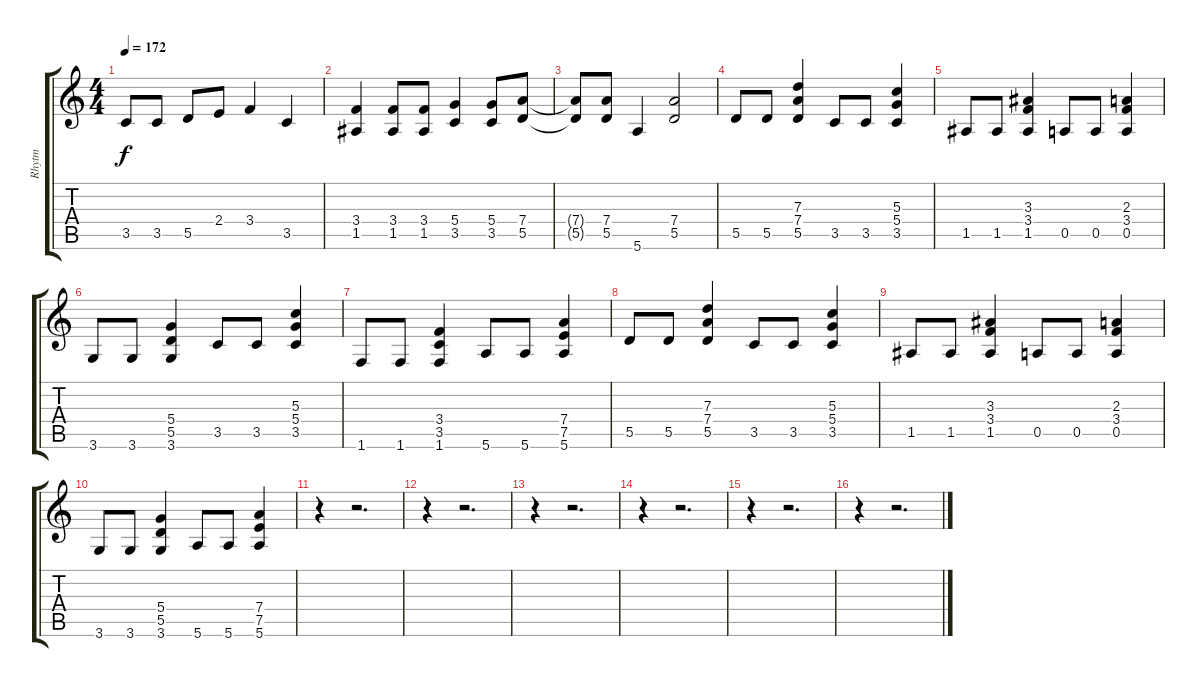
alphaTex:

\track ("Rhytm" "Rhytm") {instrument distortionguitar}
\staff {score tabs}
\tuning (E4 B3 G3 D3 A2 E2) {hide}
\ts (4 4)
\tempo 172
\clef g2
\ks c
3.5{t}.8{dy f} 3.5.8 5.5.8 2.4.8 3.4.4 3.5.4 |
(3.4 1.5).4 (3.4 1.5).8 (3.4 1.5).8 (5.4 3.5).4 (5.4 3.5).8 (7.4 5.5).8 |
(7.4{t} 5.5{t}).8 (7.4 5.5).8 5.6.4 (7.4 5.5).2 |
5.5.8 5.5.8 (7.3 7.4 5.5).4 3.5.8 3.5.8 (5.3 5.4 3.5).4 |
1.5.8 1.5.8 (3.3 3.4 1.5).4 0.5.8 0.5.8 (2.3 3.4 0.5).4 |
3.6.8 3.6.8 (5.4 5.5 3.6).4 3.5.8 3.5.8 (5.3 5.4 3.5).4 |
1.6.8 1.6.8 (3.4 3.5 1.6).4 5.6.8 5.6.8 (7.4 7.5 5.6).4 |
5.5.8 5.5.8 (7.3 7.4 5.5).4 3.5.8 3.5.8 (5.3 5.4 3.5).4 |
1.5.8 1.5.8 (3.3 3.4 1.5).4 0.5.8 0.5.8 (2.3 3.4 0.5).4 |
3.6.8 3.6.8 (5.4 5.5 3.6).4 5.6.8 5.6.8 (7.4 7.5 5.6).4 |
r.4 r.2{d} |
r.4 r.2{d} |
r.4 r.2{d} |
r.4 r.2{d} |
r.4 r.2{d} |
r.4 r.2{d}
